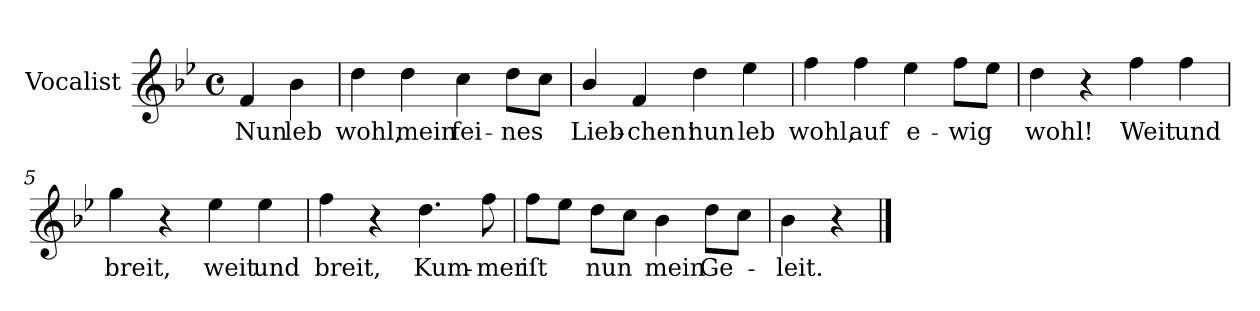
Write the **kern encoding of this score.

**kern	**text
*part1	*part1
*staff1	*staff1
*I"Vocalist	*
*k[b-e-]	*
*B-:	*
*M4/4	*
*met(c)	*
=	=
4f	Nun
4b-	leb
=1	=1
4dd	wohl,
4dd	mein
4cc	fei-
8ddL	-nes
8ccJ	.
=2	=2
4b-/	Lieb-
4f	-chen!
4dd	nun
4ee-	leb
=3	=3
4ff	wohl,
4ff	auf
4ee-	e-
8ffL	-wig
8ee-J	.
=4	=4
4dd	wohl!
4r	.
4ff	Weit
4ff	und
=5	=5
4gg	breit,
4r	.
4ee-	weit
4ee-	und
=6	=6
4ff	breit,
4r	.
4.dd	Kum-
8ff	-mer
=7	=7
8ffL	iſt
8ee-J	.
8ddL	nun
8ccJ	.
4b-	mein
8ddL	Ge-
8ccJ	.
=8	=8
4b-	-leit.
4r	.
==	==
*-	*-
